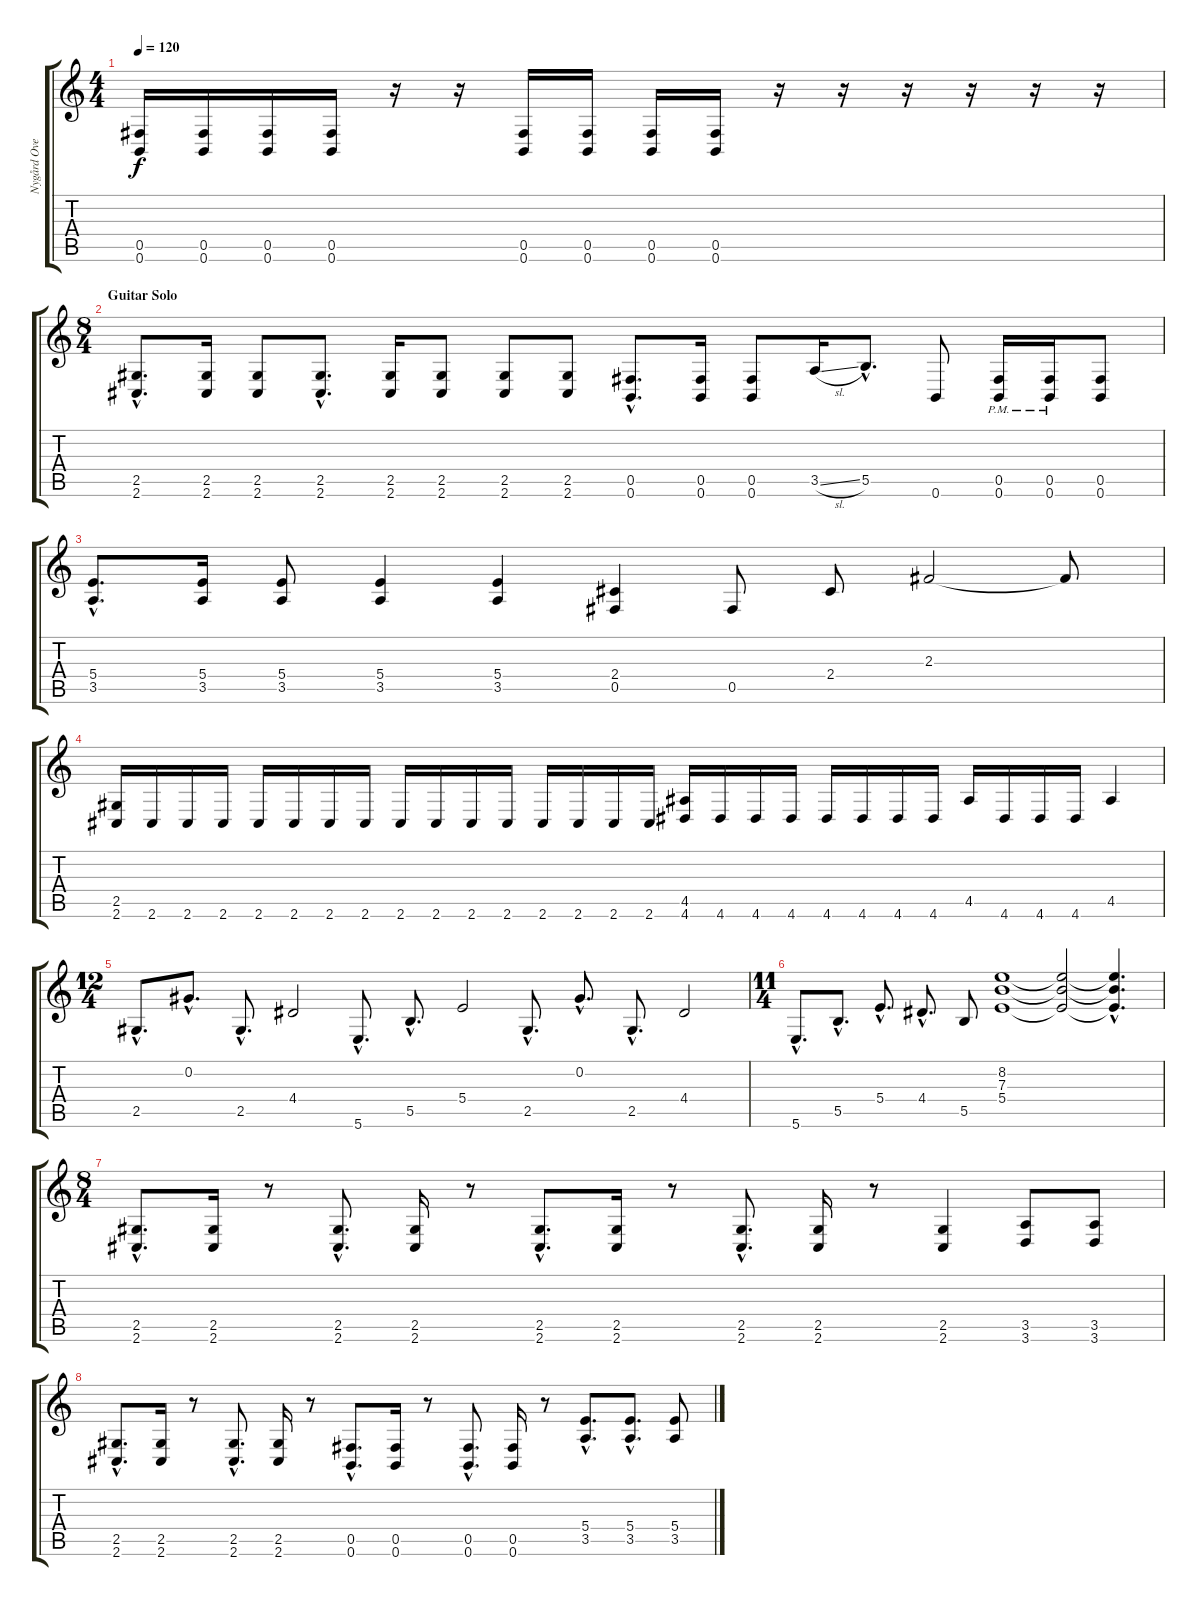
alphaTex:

\track ("Nygård Overdub" "Nygård Ove") {instrument distortionguitar}
\staff {score tabs}
\tuning (Db4 Ab3 E3 B2 Gb2 B1) {hide}
\ts (4 4)
\tempo 120
\clef g2
\ks c
(0.5 0.6).16{dy f} (0.5 0.6).16 (0.5 0.6).16 (0.5 0.6).16 r.16 r.16 (0.5 0.6).16 (0.5 0.6).16 (0.5 0.6).16 (0.5 0.6).16 r.16 r.16 r.16 r.16 r.16 r.16 |
\ts (8 4)
\section ("" "Guitar Solo")
(2.5{hac} 2.6{hac}).8{d} (2.5 2.6).16 (2.5 2.6).8 (2.5{hac} 2.6{hac}).8{d} (2.5 2.6).16 (2.5 2.6).8 (2.5 2.6).8 (2.5 2.6).8 (0.5{hac} 0.6{hac}).8{d} (0.5 0.6).16 (0.5 0.6).8 3.5{sl}.16 5.5{hac}.8{d} 0.6.8 (0.5{pm} 0.6{pm}).16 (0.5{pm} 0.6{pm}).16 (0.5 0.6).8 |
(5.4{hac} 3.5{hac}).8{d} (5.4 3.5).16 (5.4 3.5).8 (5.4 3.5).4 (5.4 3.5).4 (2.4 0.5).4 0.5.8 2.4.8 2.3.2 2.3{t}.8 |
(2.5 2.6).16 2.6.16 2.6.16 2.6.16 2.6.16 2.6.16 2.6.16 2.6.16 2.6.16 2.6.16 2.6.16 2.6.16 2.6.16 2.6.16 2.6.16 2.6.16 (4.5 4.6).16 4.6.16 4.6.16 4.6.16 4.6.16 4.6.16 4.6.16 4.6.16 4.5.16 4.6.16 4.6.16 4.6.16 4.5.4 |
\ts (12 4)
2.5{hac}.8{d} 0.2{hac}.8{d} 2.5{hac}.8{d} 4.4.2 5.6{hac}.8{d} 5.5{hac}.8{d} 5.4.2 2.5{hac}.8{d} 0.2{hac}.8{d} 2.5{hac}.8{d} 4.4.2 |
\ts (11 4)
5.6{hac}.8{d} 5.5{hac}.8{d} 5.4{hac}.8{d} 4.4{hac}.8{d} 5.5.8 (8.2 7.3 5.4).1 (8.2{t} 7.3{t} 5.4{t}).2 (8.2{hac t} 7.3{hac t} 5.4{hac t}).4{d} |
\ts (8 4)
(2.5{hac} 2.6{hac}).8{d} (2.5 2.6).16 r.8 (2.5{hac} 2.6{hac}).8{d} (2.5 2.6).16 r.8 (2.5{hac} 2.6{hac}).8{d} (2.5 2.6).16 r.8 (2.5{hac} 2.6{hac}).8{d} (2.5 2.6).16 r.8 (2.5 2.6).4 (3.5 3.6).8 (3.5 3.6).8 |
(2.5{hac} 2.6{hac}).8{d} (2.5 2.6).16 r.8 (2.5{hac} 2.6{hac}).8{d} (2.5 2.6).16 r.8 (0.5{hac} 0.6{hac}).8{d} (0.5 0.6).16 r.8 (0.5{hac} 0.6{hac}).8{d} (0.5 0.6).16 r.8 (5.4{hac} 3.5{hac}).8{d} (5.4{hac} 3.5{hac}).8{d} (5.4 3.5).8
